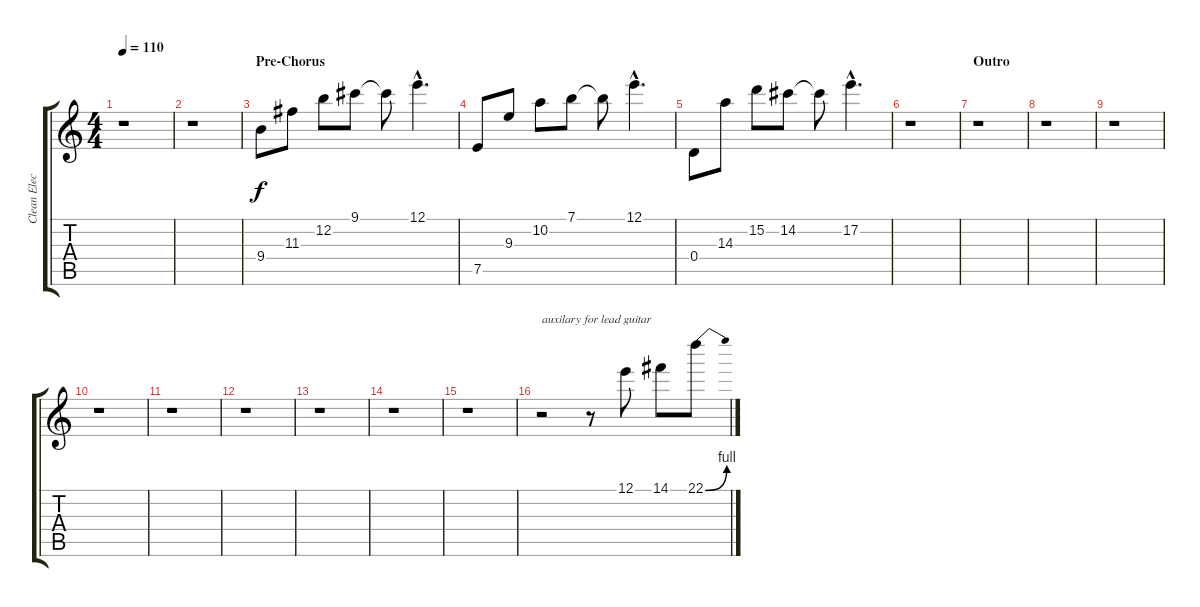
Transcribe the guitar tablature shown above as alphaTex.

\track ("Clean Electric" "Clean Elec") {instrument electricguitarclean}
\staff {score tabs}
\tuning (E4 B3 G3 D3 A2 E2) {hide}
\ts (4 4)
\tempo 110
\clef g2
\ks c
r.1{dy f} |
r.1 |
\section ("" "Pre-Chorus")
9.4.8 11.3.8 12.2.8 9.1.8 9.1{t}.8 12.1{hac}.4{d} |
7.5.8 9.3.8 10.2.8 7.1.8 7.1{t}.8 12.1{hac}.4{d} |
0.4.8 14.3.8 15.2.8 14.2.8 14.2{t}.8 17.2{hac}.4{d} |
r.1 |
\section ("" "Outro")
r.1 |
r.1 |
r.1 |
r.1 |
r.1 |
r.1 |
r.1 |
r.1 |
r.1 |
r.2{txt "auxilary for lead guitar" instrument overdrivenguitar} r.8 12.1.8 14.1.8 22.1{be (bend 0 0 60 4)}.8
